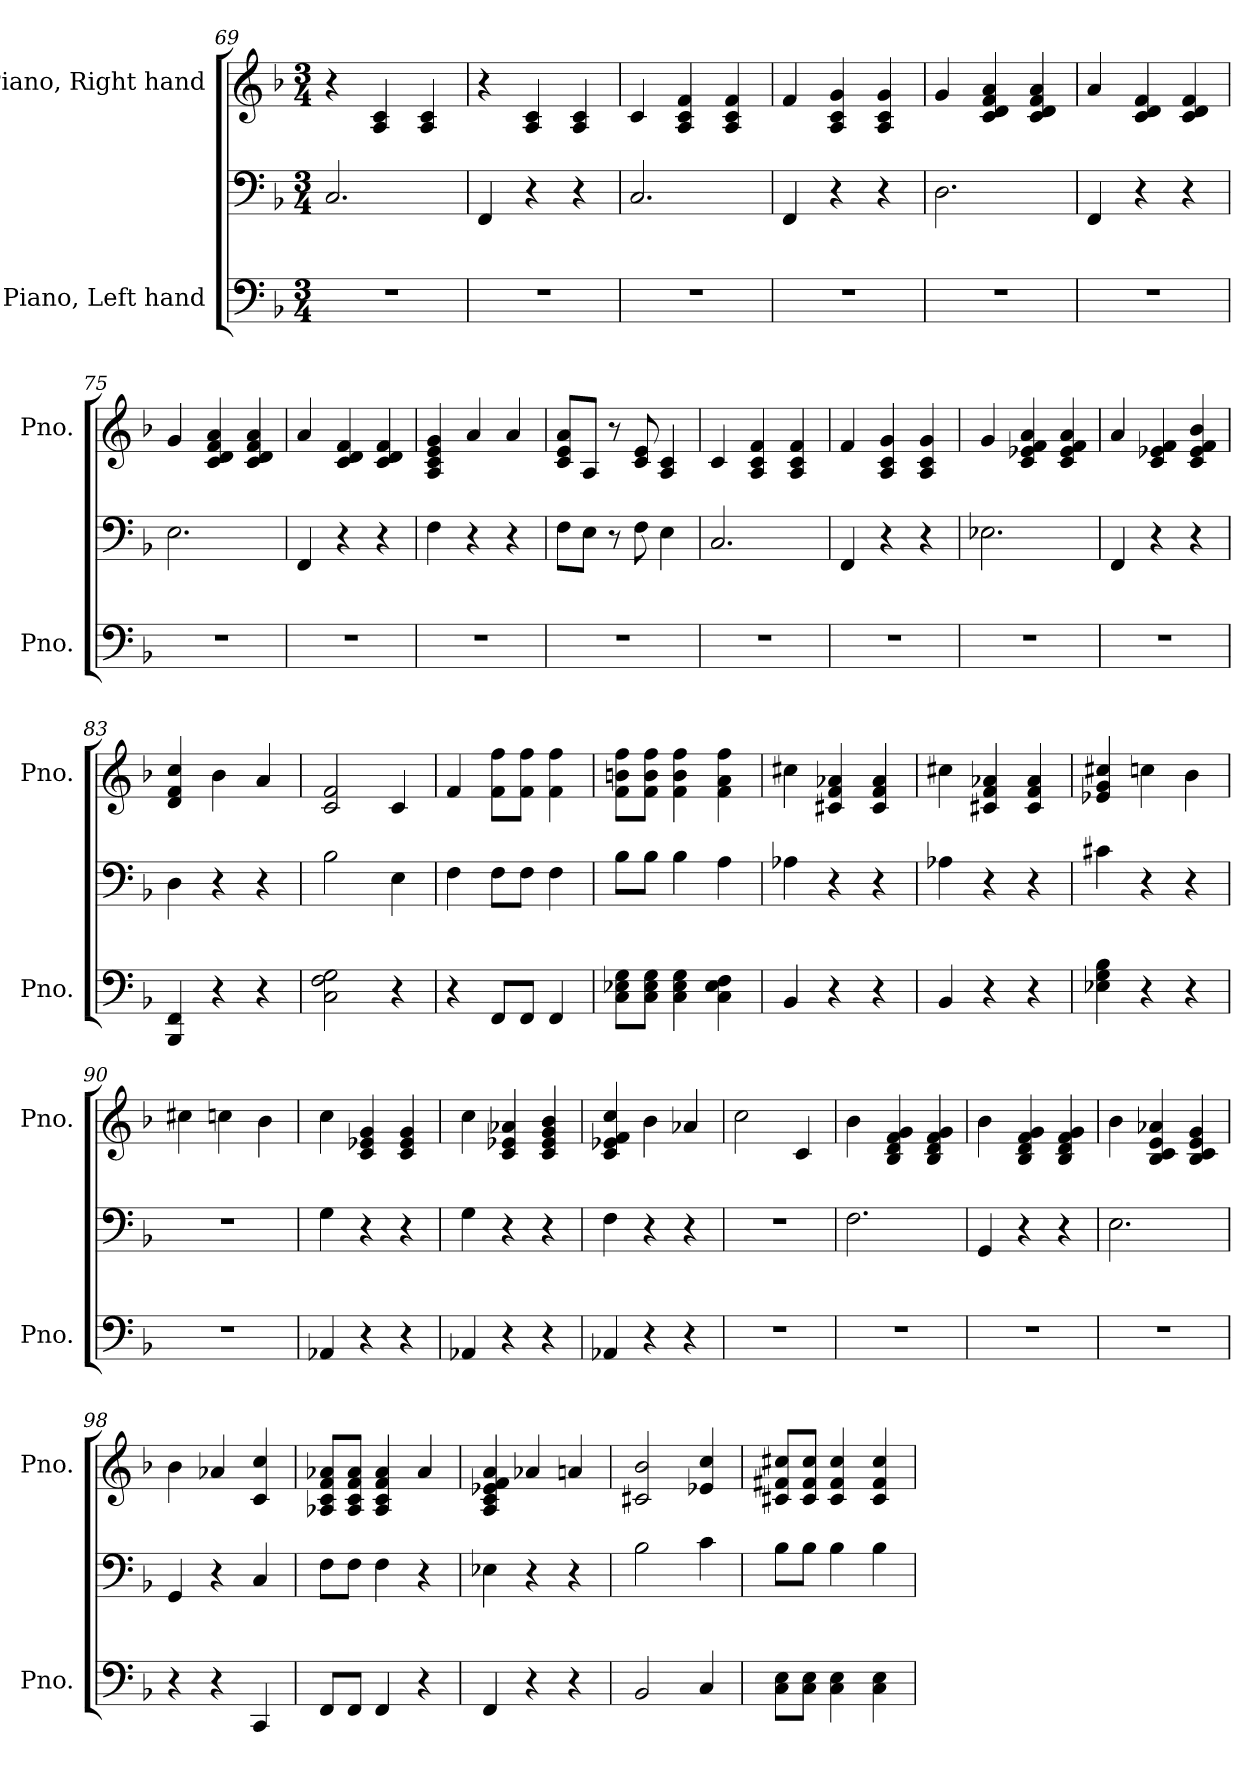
**kern	**kern	**kern
*part2	*part2	*part1
*staff3	*staff2	*staff1
*I"Piano, Left hand	*	*I"Piano, Right hand
*I'Pno.	*	*I'Pno.
*clefF4	*clefF4	*clefG2
*k[b-]	*k[b-]	*k[b-]
*M3/4	*M3/4	*M3/4
=69	=69	=69
2.r	2.C/	4r
.	.	4A/ 4c/
.	.	4A/ 4c/
=70	=70	=70
2.r	4FF/	4r
.	4r	4A/ 4c/
.	4r	4A/ 4c/
=71	=71	=71
2.r	2.C/	4c/
.	.	4A/ 4c/ 4f/
.	.	4A/ 4c/ 4f/
=72	=72	=72
2.r	4FF/	4f/
.	4r	4A/ 4c/ 4g/
.	4r	4A/ 4c/ 4g/
!!LO:LB:g=z
=73	=73	=73
2.r	2.D\	4g/
.	.	4c/ 4d/ 4f/ 4a/
.	.	4c/ 4d/ 4f/ 4a/
=74	=74	=74
2.r	4FF/	4a/
.	4r	4c/ 4d/ 4f/
.	4r	4c/ 4d/ 4f/
=75	=75	=75
2.r	2.E\	4g/
.	.	4c/ 4d/ 4f/ 4a/
.	.	4c/ 4d/ 4f/ 4a/
=76	=76	=76
2.r	4FF/	4a/
.	4r	4c/ 4d/ 4f/
.	4r	4c/ 4d/ 4f/
=77	=77	=77
2.r	4F\	4A/ 4c/ 4e/ 4g/
.	4r	4a/
.	4r	4a/
=78	=78	=78
2.r	8F\L	8c/ 8e/ 8a/L
.	8E\J	8A/J
.	8r	8r
.	8F\	8c/ 8e/
.	4E\	4A/ 4c/
=79	=79	=79
2.r	2.C/	4c/
.	.	4A/ 4c/ 4f/
.	.	4A/ 4c/ 4f/
!!LO:LB:g=z
=80	=80	=80
2.r	4FF/	4f/
.	4r	4A/ 4c/ 4g/
.	4r	4A/ 4c/ 4g/
=81	=81	=81
2.r	2.E-X\	4g/
.	.	4c/ 4e-X/ 4f/ 4a/
.	.	4c/ 4e-/ 4f/ 4a/
=82	=82	=82
2.r	4FF/	4a/
.	4r	4c/ 4e-X/ 4f/
.	4r	4c/ 4e-/ 4f/ 4b-/
=83	=83	=83
4BBB-/ 4FF/	4D\	4d/ 4f/ 4cc/
4r	4r	4b-\
4r	4r	4a/
=84	=84	=84
2C\ 2F\ 2G\	2B-\	2c/ 2f/
4r	4E\	4c/
=85	=85	=85
4r	4F\	4f/
8FF/L	8F\L	8f\ 8ff\L
8FF/J	8F\J	8f\ 8ff\J
4FF/	4F\	4f\ 4ff\
=86	=86	=86
8C\ 8E-X\ 8G\L	8B-\L	8f\ 8bn\ 8ff\L
8C\ 8E-\ 8G\J	8B-\J	8f\ 8b\ 8ff\J
4C\ 4E-\ 4G\	4B-\	4f\ 4b\ 4ff\
4C\ 4E-\ 4F\	4A\	4f\ 4a\ 4ff\
=87	=87	=87
4BB-/	4A-X\	4cc#X\
4r	4r	4c#X/ 4f/ 4a-X/
4r	4r	4c#/ 4f/ 4a-/
!!LO:PB:g=z
=88	=88	=88
4BB-/	4A-X\	4cc#X\
4r	4r	4c#X/ 4f/ 4a-X/
4r	4r	4c#/ 4f/ 4a-/
=89	=89	=89
4E-X\ 4G\ 4B-\	4c#X\	4e-X/ 4g/ 4cc#X/
4r	4r	4ccn\
4r	4r	4b-\
=90	=90	=90
2.r	2.r	4cc#X\
.	.	4ccn\
.	.	4b-\
=91	=91	=91
4AA-X/	4G\	4cc\
4r	4r	4c/ 4e-X/ 4g/
4r	4r	4c/ 4e-/ 4g/
=92	=92	=92
4AA-X/	4G\	4cc\
4r	4r	4c/ 4e-X/ 4a-X/
4r	4r	4c/ 4e-/ 4g/ 4b-/
=93	=93	=93
4AA-X/	4F\	4c/ 4e-X/ 4f/ 4cc/
4r	4r	4b-\
4r	4r	4a-X/
=94	=94	=94
2.r	2.r	2cc\
.	.	4c/
=95	=95	=95
2.r	2.F\	4b-\
.	.	4B-/ 4d/ 4f/ 4g/
.	.	4B-/ 4d/ 4f/ 4g/
!!LO:LB:g=z
=96	=96	=96
2.r	4GG/	4b-\
.	4r	4B-/ 4d/ 4f/ 4g/
.	4r	4B-/ 4d/ 4f/ 4g/
=97	=97	=97
2.r	2.E\	4b-\
.	.	4B-/ 4c/ 4e/ 4a-X/
.	.	4B-/ 4c/ 4e/ 4g/
=98	=98	=98
4r	4GG/	4b-\
4r	4r	4a-X/
4CC/	4C/	4c/ 4cc/
=99	=99	=99
8FF/L	8F\L	8A-X/ 8c/ 8f/ 8a-X/L
8FF/J	8F\J	8A-/ 8c/ 8f/ 8a-/J
4FF/	4F\	4A-/ 4c/ 4f/ 4a-/
4r	4r	4a-/
=100	=100	=100
4FF/	4E-X\	4A/ 4c/ 4e-X/ 4f/ 4a/
4r	4r	4a-X/
4r	4r	4an/
=101	=101	=101
2BB-/	2B-\	2c#X/ 2b-/
4C/	4c\	4e-X/ 4cc/
=102	=102	=102
8C\ 8E\L	8B-\L	8c#X/ 8f#X/ 8cc#X/L
8C\ 8E\J	8B-\J	8c#/ 8f#/ 8cc#/J
4C\ 4E\	4B-\	4c#/ 4f#/ 4cc#/
4C\ 4E\	4B-\	4c#/ 4f#/ 4cc#/
=	=	=
*-	*-	*-
